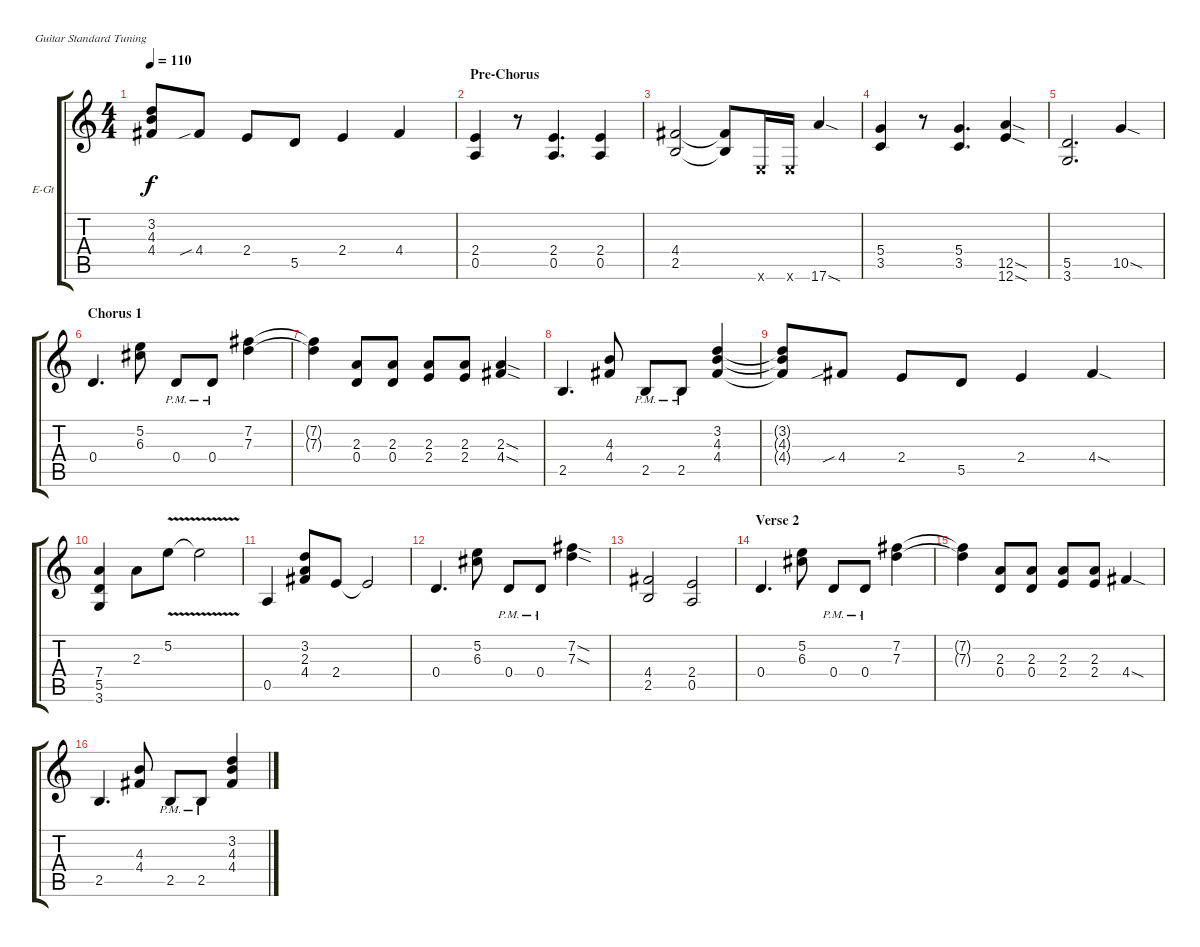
\bracketExtendMode groupsimilarinstruments
\firstSystemTrackNameOrientation horizontal
\otherSystemsTrackNameOrientation horizontal
\track ("Rhythm Guitar" "E-Gt") {instrument overdrivenguitar}
\staff {score tabs}
\tuning (E4 B3 G3 D3 A2 E2)
\ts (4 4)
\tempo 110
\clef g2
\ks c
(3.2{t} 4.3{t} 4.4{t}).8{dy f} 4.4{sib}.8 2.4.8 5.5.8 2.4.4 4.4.4 |
\section ("" "Pre-Chorus ")
(2.4 0.5).4 r.8 (2.4 0.5).4{d} (2.4 0.5).4 |
(4.4 2.5).2 (4.4{t} 2.5{t}).8 0.6{x}.16 0.6{x}.16 17.6{sod}.4 |
(5.4 3.5).4 r.8 (5.4 3.5).4{d} (12.5{sod} 12.6{sod}).4 |
(5.5 3.6).2{d} 10.5{sod}.4 |
\section ("" "Chorus 1")
0.4.4{d} (5.2 6.3).8 0.4{pm}.8 0.4{pm}.8 (7.2 7.3).4 |
(7.2{t} 7.3{t}).4 (2.3 0.4).8 (2.3 0.4).8 (2.3 2.4).8 (2.3 2.4).8 (2.3{sod} 4.4{sod}).4 |
2.5.4{d} (4.3 4.4).8 2.5{pm}.8 2.5{pm}.8 (3.2 4.3 4.4).4 |
(3.2{t} 4.3{t} 4.4{t}).8 4.4{sib}.8 2.4.8 5.5.8 2.4.4 4.4{sod}.4 |
(7.4 5.5 3.6).4 2.3.8 5.2{v}.8 5.2{v t}.2 |
0.5.4 (3.2 2.3 4.4).8 2.4.8 2.4{t}.2 |
0.4.4{d} (5.2 6.3).8 0.4{pm}.8 0.4{pm}.8 (7.2{sod} 7.3{sod}).4 |
(4.4 2.5).2 (2.4 0.5).2 |
\section ("" "Verse 2")
0.4.4{d} (5.2 6.3).8 0.4{pm}.8 0.4{pm}.8 (7.2 7.3).4 |
(7.2{t} 7.3{t}).4 (2.3 0.4).8 (2.3 0.4).8 (2.3 2.4).8 (2.3 2.4).8 4.4{sod}.4 |
2.5.4{d} (4.3 4.4).8 2.5{pm}.8 2.5{pm}.8 (3.2 4.3 4.4).4
